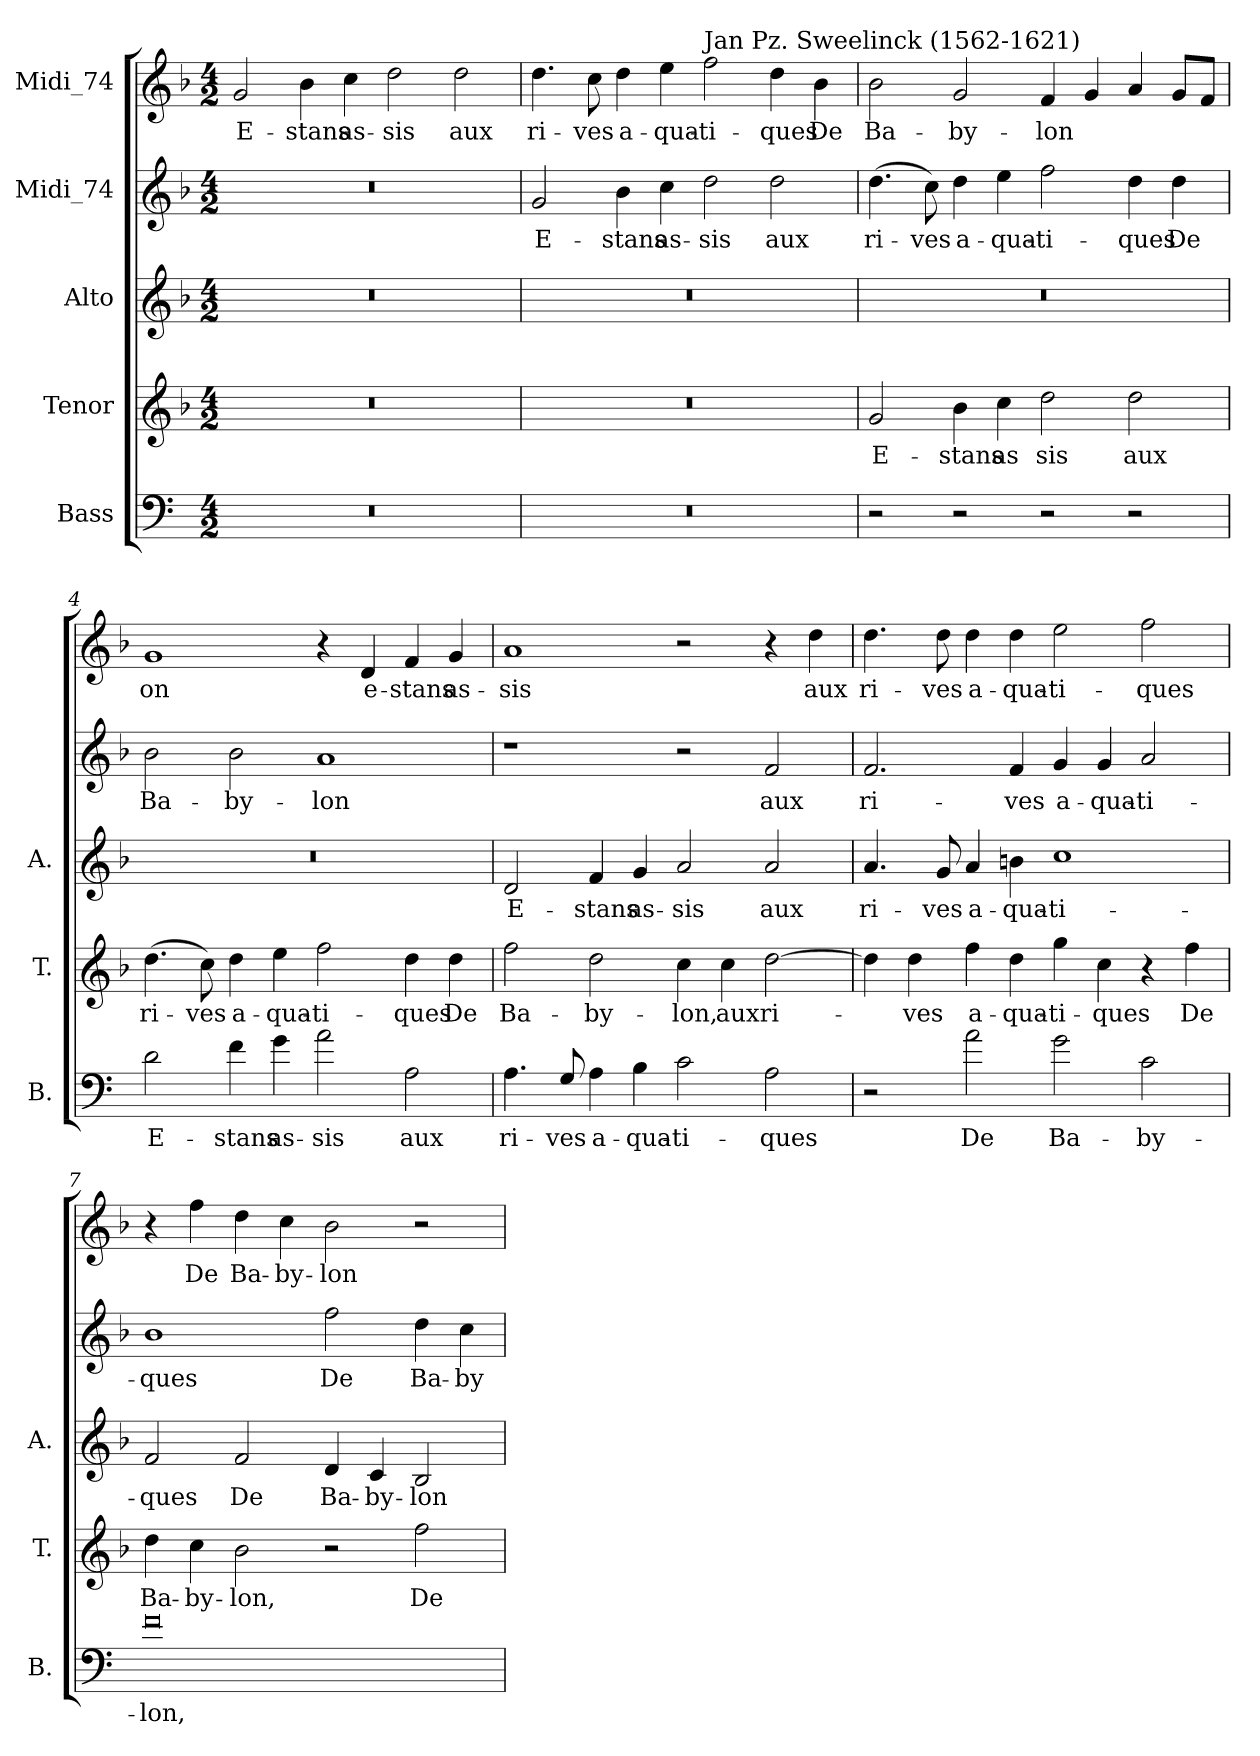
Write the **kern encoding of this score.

**kern	**text	**kern	**text	**kern	**text	**kern	**text	**kern	**text
*part5	*part5	*part4	*part4	*part3	*part3	*part2	*part2	*part1	*part1
*staff5	*staff5	*staff4	*staff4	*staff3	*staff3	*staff2	*staff2	*staff1	*staff1
*I"Bass	*	*I"Tenor	*	*I"Alto	*	*I"Midi_74	*	*I"Midi_74	*
*I'B.	*	*I'T.	*	*I'A.	*	*	*	*	*
*clefF4	*	*clefG2	*	*clefG2	*	*clefG2	*	*clefG2	*
*ITrd4c7	*	*ITrd7c12	*	*	*	*	*	*	*
*k[b-]	*	*k[b-]	*	*k[b-]	*	*k[b-]	*	*k[b-]	*
*F:	*	*F:	*	*F:	*	*F:	*	*F:	*
*M4/2	*	*M4/2	*	*M4/2	*	*M4/2	*	*M4/2	*
=1	=1	=1	=1	=1	=1	=1	=1	=1	=1
!	!	!	!	!	!	!	!	!	!LO:LY:b
0r	.	0r	.	0r	.	0r	.	2g/	E-
!	!	!	!	!	!	!	!	!	!LO:LY:b
.	.	.	.	.	.	.	.	4b-\	-stans
!	!	!	!	!	!	!	!	!	!LO:LY:b
.	.	.	.	.	.	.	.	4cc\	as-
!	!	!	!	!	!	!	!	!	!LO:LY:b
.	.	.	.	.	.	.	.	2dd\	-sis
!	!	!	!	!	!	!	!	!	!LO:LY:b
.	.	.	.	.	.	.	.	2dd\	aux
=2	=2	=2	=2	=2	=2	=2	=2	=2	=2
!	!	!	!	!	!	!	!LO:LY:b	!	!LO:LY:b
0r	.	0r	.	0r	.	2g/	E-	4.dd\	ri-
!	!	!	!	!	!	!	!	!	!LO:LY:b
.	.	.	.	.	.	.	.	8cc\	-ves
!	!	!	!	!	!	!	!LO:LY:b	!	!LO:LY:b
.	.	.	.	.	.	4b-\	-stans	4dd\	a-
!	!	!	!	!	!	!	!LO:LY:b	!	!LO:LY:b
.	.	.	.	.	.	4cc\	as-	4ee\	-qua-
!	!	!	!	!	!	!	!	!LO:TX:a:t=Jan Pz. Sweelinck (1562-1621)	!
!	!	!	!	!	!	!	!LO:LY:b	!	!LO:LY:b
.	.	.	.	.	.	2dd\	sis	2ff\	-ti-
!	!	!	!	!	!	!	!LO:LY:b	!	!LO:LY:b
.	.	.	.	.	.	2dd\	aux	4dd\	-ques
!	!	!	!	!	!	!	!	!	!LO:LY:b
.	.	.	.	.	.	.	.	4b-\	De
!!LO:LB:g=z
=3	=3	=3	=3	=3	=3	=3	=3	=3	=3
!	!	!	!LO:LY:b	!	!	!	!LO:LY:b	!	!LO:LY:b
2r	.	2G/	E-	0r	.	(>4.dd\	ri-	2b-\	Ba-
!	!	!	!	!	!	!	!LO:LY:b	!	!
.	.	.	.	.	.	8cc\)	-ves	.	.
!	!	!	!LO:LY:b	!	!	!	!LO:LY:b	!	!LO:LY:b
2r	.	4B-\	-stans	.	.	4dd\	a-	2g/	-by-
!	!	!	!LO:LY:b	!	!	!	!LO:LY:b	!	!
.	.	4c\	as	.	.	4ee\	qua-	.	.
!	!	!	!LO:LY:b	!	!	!	!LO:LY:b	!	!LO:LY:b
2r	.	2d\	sis	.	.	2ff\	ti-	4f/	-lon
.	.	.	.	.	.	.	.	4g/	.
!	!	!	!LO:LY:b	!	!	!	!LO:LY:b	!	!
2r	.	2d\	aux	.	.	4dd\	-ques	4a/	.
!	!	!	!	!	!	!	!LO:LY:b	!	!
.	.	.	.	.	.	4dd\	De	8g/L	.
.	.	.	.	.	.	.	.	8f/J	.
=4	=4	=4	=4	=4	=4	=4	=4	=4	=4
!	!LO:LY:b	!	!LO:LY:b	!	!	!	!LO:LY:b	!	!LO:LY:b
2G\	E-	(>4.d\	ri-	0r	.	2b-\	Ba-	1g/	on
!	!	!	!LO:LY:b	!	!	!	!	!	!
.	.	8c\)	-ves	.	.	.	.	.	.
!	!LO:LY:b	!	!LO:LY:b	!	!	!	!LO:LY:b	!	!
4B-\	-stans	4d\	a-	.	.	2b-\	-by-	.	.
!	!LO:LY:b	!	!LO:LY:b	!	!	!	!	!	!
4c\	as-	4e\	-qua-	.	.	.	.	.	.
!	!LO:LY:b	!	!LO:LY:b	!	!	!	!LO:LY:b	!	!
2d\	sis	2f\	-ti-	.	.	1a/	-lon	4r	.
!	!	!	!	!	!	!	!	!	!LO:LY:b
.	.	.	.	.	.	.	.	4d/	e-
!	!LO:LY:b	!	!LO:LY:b	!	!	!	!	!	!LO:LY:b
2D\	aux	4d\	-ques	.	.	.	.	4f/	-stans
!	!	!	!LO:LY:b	!	!	!	!	!	!LO:LY:b
.	.	4d\	De	.	.	.	.	4g/	as-
=5	=5	=5	=5	=5	=5	=5	=5	=5	=5
!	!LO:LY:b	!	!LO:LY:b	!	!LO:LY:b	!	!	!	!LO:LY:b
4.D\	ri-	2f\	Ba-	2d/	E-	1r	.	1a/	sis
!	!LO:LY:b	!	!	!	!	!	!	!	!
8C/	ves	.	.	.	.	.	.	.	.
!	!LO:LY:b	!	!LO:LY:b	!	!LO:LY:b	!	!	!	!
4D\	a-	2d\	-by-	4f/	-stans	.	.	.	.
!	!LO:LY:b	!	!	!	!LO:LY:b	!	!	!	!
4E\	-qua-	.	.	4g/	as-	.	.	.	.
!	!LO:LY:b	!	!LO:LY:b	!	!LO:LY:b	!	!	!	!
2F\	-ti-	4c\	-lon,	2a/	sis	2r	.	2r	.
!	!	!	!LO:LY:b	!	!	!	!	!	!
.	.	4c\	aux	.	.	.	.	.	.
!	!LO:LY:b	!	!LO:LY:b	!	!LO:LY:b	!	!LO:LY:b	!	!
2D\	-ques	[2d\	ri-	2a/	aux	2f/	aux	4r	.
!	!	!	!	!	!	!	!	!	!LO:LY:b
.	.	.	.	.	.	.	.	4dd\	aux
!!LO:LB:g=z
=6	=6	=6	=6	=6	=6	=6	=6	=6	=6
!	!	!	!	!	!LO:LY:b	!	!LO:LY:b	!	!LO:LY:b
2r	.	4d\]	.	4.a/	ri-	2.f/	ri-	4.dd\	ri-
!	!	!	!LO:LY:b	!	!	!	!	!	!
.	.	4d\	-ves	.	.	.	.	.	.
!	!	!	!	!	!LO:LY:b	!	!	!	!LO:LY:b
.	.	.	.	8g/	-ves	.	.	8dd\	-ves
!	!LO:LY:b	!	!LO:LY:b	!	!LO:LY:b	!	!	!	!LO:LY:b
2d\	De	4f\	a-	4a/	a-	.	.	4dd\	a-
!	!	!	!LO:LY:b	!	!LO:LY:b	!	!LO:LY:b	!	!LO:LY:b
.	.	4d\	qua-	4bn\	-qua-	4f/	-ves	4dd\	-qua-
!	!LO:LY:b	!	!LO:LY:b	!	!LO:LY:b	!	!LO:LY:b	!	!LO:LY:b
2c\	Ba-	4g\	ti-	1cc/	-ti-	4g/	a-	2ee\	-ti-
!	!	!	!LO:LY:b	!	!	!	!LO:LY:b	!	!
.	.	4c\	ques	.	.	4g/	qua-	.	.
!	!LO:LY:b	!	!	!	!	!	!LO:LY:b	!	!LO:LY:b
2F\	-by-	4r	.	.	.	2a/	ti-	2ff\	-ques
!	!	!	!LO:LY:b	!	!	!	!	!	!
.	.	4f\	De	.	.	.	.	.	.
=7	=7	=7	=7	=7	=7	=7	=7	=7	=7
!	!LO:LY:b	!	!LO:LY:b	!	!LO:LY:b	!	!LO:LY:b	!	!
0B-/	-lon,	4d\	Ba-	2f/	-ques	1b-/	-ques	4r	.
!	!	!	!LO:LY:b	!	!	!	!	!	!LO:LY:b
.	.	4c\	by-	.	.	.	.	4ff\	De
!	!	!	!LO:LY:b	!	!LO:LY:b	!	!	!	!LO:LY:b
.	.	2B-\	lon,	2f/	De	.	.	4dd\	Ba-
!	!	!	!	!	!	!	!	!	!LO:LY:b
.	.	.	.	.	.	.	.	4cc\	-by-
!	!	!	!	!	!LO:LY:b	!	!LO:LY:b	!	!LO:LY:b
.	.	2r	.	4d/	Ba-	2ff\	De	2b-\	-lon
!	!	!	!	!	!LO:LY:b	!	!	!	!
.	.	.	.	4c/	-by-	.	.	.	.
!	!	!	!LO:LY:b	!	!LO:LY:b	!	!LO:LY:b	!	!
.	.	2f\	De	2B-/	-lon	4dd\	Ba-	2r	.
!	!	!	!	!	!	!	!LO:LY:b	!	!
.	.	.	.	.	.	4cc\	by-	.	.
=	=	=	=	=	=	=	=	=	=
*-	*-	*-	*-	*-	*-	*-	*-	*-	*-
